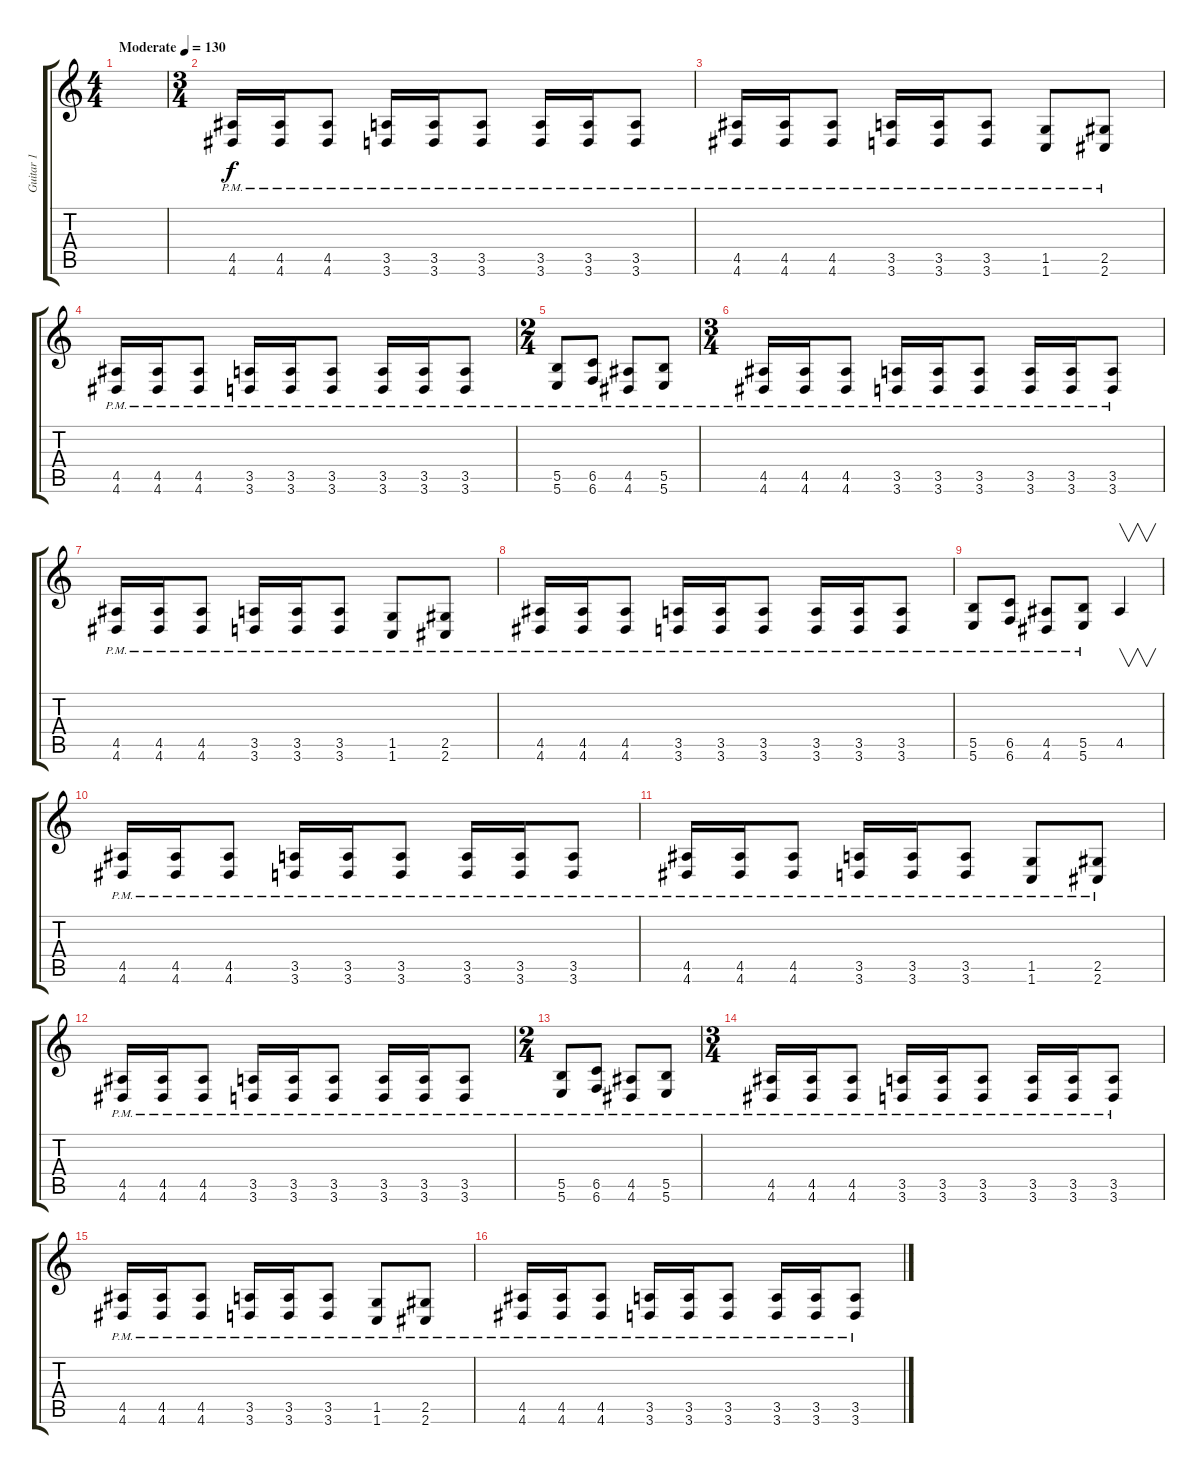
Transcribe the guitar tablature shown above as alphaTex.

\track ("Guitar 1" "Guitar 1") {instrument distortionguitar}
\staff {score tabs}
\tuning (Db4 Ab3 E3 B2 Gb2 B1) {hide}
\ts (4 4)
\tempo (130 "Moderate")
\clef g2
\ks c
|
\ts (3 4)
(4.5{pm} 4.6{pm}).16 (4.5{pm} 4.6{pm}).16 (4.5{pm} 4.6{pm}).8 (3.5{pm} 3.6{pm}).16 (3.5{pm} 3.6{pm}).16 (3.5{pm} 3.6{pm}).8 (3.5{pm} 3.6{pm}).16 (3.5{pm} 3.6{pm}).16 (3.5{pm} 3.6{pm}).8 |
(4.5{pm} 4.6{pm}).16 (4.5{pm} 4.6{pm}).16 (4.5{pm} 4.6{pm}).8 (3.5{pm} 3.6{pm}).16 (3.5{pm} 3.6{pm}).16 (3.5{pm} 3.6{pm}).8 (1.5{pm} 1.6{pm}).8 (2.5{pm} 2.6{pm}).8 |
(4.5{pm} 4.6{pm}).16 (4.5{pm} 4.6{pm}).16 (4.5{pm} 4.6{pm}).8 (3.5{pm} 3.6{pm}).16 (3.5{pm} 3.6{pm}).16 (3.5{pm} 3.6{pm}).8 (3.5{pm} 3.6{pm}).16 (3.5{pm} 3.6{pm}).16 (3.5{pm} 3.6{pm}).8 |
\ts (2 4)
(5.5{pm} 5.6{pm}).8 (6.5{pm} 6.6{pm}).8 (4.5{pm} 4.6{pm}).8 (5.5{pm} 5.6{pm}).8 |
\ts (3 4)
(4.5{pm} 4.6{pm}).16 (4.5{pm} 4.6{pm}).16 (4.5{pm} 4.6{pm}).8 (3.5{pm} 3.6{pm}).16 (3.5{pm} 3.6{pm}).16 (3.5{pm} 3.6{pm}).8 (3.5{pm} 3.6{pm}).16 (3.5{pm} 3.6{pm}).16 (3.5{pm} 3.6{pm}).8 |
(4.5{pm} 4.6{pm}).16 (4.5{pm} 4.6{pm}).16 (4.5{pm} 4.6{pm}).8 (3.5{pm} 3.6{pm}).16 (3.5{pm} 3.6{pm}).16 (3.5{pm} 3.6{pm}).8 (1.5{pm} 1.6{pm}).8 (2.5{pm} 2.6{pm}).8 |
(4.5{pm} 4.6{pm}).16 (4.5{pm} 4.6{pm}).16 (4.5{pm} 4.6{pm}).8 (3.5{pm} 3.6{pm}).16 (3.5{pm} 3.6{pm}).16 (3.5{pm} 3.6{pm}).8 (3.5{pm} 3.6{pm}).16 (3.5{pm} 3.6{pm}).16 (3.5{pm} 3.6{pm}).8 |
(5.5{pm} 5.6{pm}).8 (6.5{pm} 6.6{pm}).8 (4.5{pm} 4.6{pm}).8 (5.5{pm} 5.6{pm}).8 4.5.4{v instrument guitarharmonics} |
(4.5{pm} 4.6{pm}).16{instrument distortionguitar} (4.5{pm} 4.6{pm}).16 (4.5{pm} 4.6{pm}).8 (3.5{pm} 3.6{pm}).16 (3.5{pm} 3.6{pm}).16 (3.5{pm} 3.6{pm}).8 (3.5{pm} 3.6{pm}).16 (3.5{pm} 3.6{pm}).16 (3.5{pm} 3.6{pm}).8 |
(4.5{pm} 4.6{pm}).16 (4.5{pm} 4.6{pm}).16 (4.5{pm} 4.6{pm}).8 (3.5{pm} 3.6{pm}).16 (3.5{pm} 3.6{pm}).16 (3.5{pm} 3.6{pm}).8 (1.5{pm} 1.6{pm}).8 (2.5{pm} 2.6{pm}).8 |
(4.5{pm} 4.6{pm}).16 (4.5{pm} 4.6{pm}).16 (4.5{pm} 4.6{pm}).8 (3.5{pm} 3.6{pm}).16 (3.5{pm} 3.6{pm}).16 (3.5{pm} 3.6{pm}).8 (3.5{pm} 3.6{pm}).16 (3.5{pm} 3.6{pm}).16 (3.5{pm} 3.6{pm}).8 |
\ts (2 4)
(5.5{pm} 5.6{pm}).8 (6.5{pm} 6.6{pm}).8 (4.5{pm} 4.6{pm}).8 (5.5{pm} 5.6{pm}).8 |
\ts (3 4)
(4.5{pm} 4.6{pm}).16 (4.5{pm} 4.6{pm}).16 (4.5{pm} 4.6{pm}).8 (3.5{pm} 3.6{pm}).16 (3.5{pm} 3.6{pm}).16 (3.5{pm} 3.6{pm}).8 (3.5{pm} 3.6{pm}).16 (3.5{pm} 3.6{pm}).16 (3.5{pm} 3.6{pm}).8 |
(4.5{pm} 4.6{pm}).16 (4.5{pm} 4.6{pm}).16 (4.5{pm} 4.6{pm}).8 (3.5{pm} 3.6{pm}).16 (3.5{pm} 3.6{pm}).16 (3.5{pm} 3.6{pm}).8 (1.5{pm} 1.6{pm}).8 (2.5{pm} 2.6{pm}).8 |
(4.5{pm} 4.6{pm}).16 (4.5{pm} 4.6{pm}).16 (4.5{pm} 4.6{pm}).8 (3.5{pm} 3.6{pm}).16 (3.5{pm} 3.6{pm}).16 (3.5{pm} 3.6{pm}).8 (3.5{pm} 3.6{pm}).16 (3.5{pm} 3.6{pm}).16 (3.5{pm} 3.6{pm}).8
